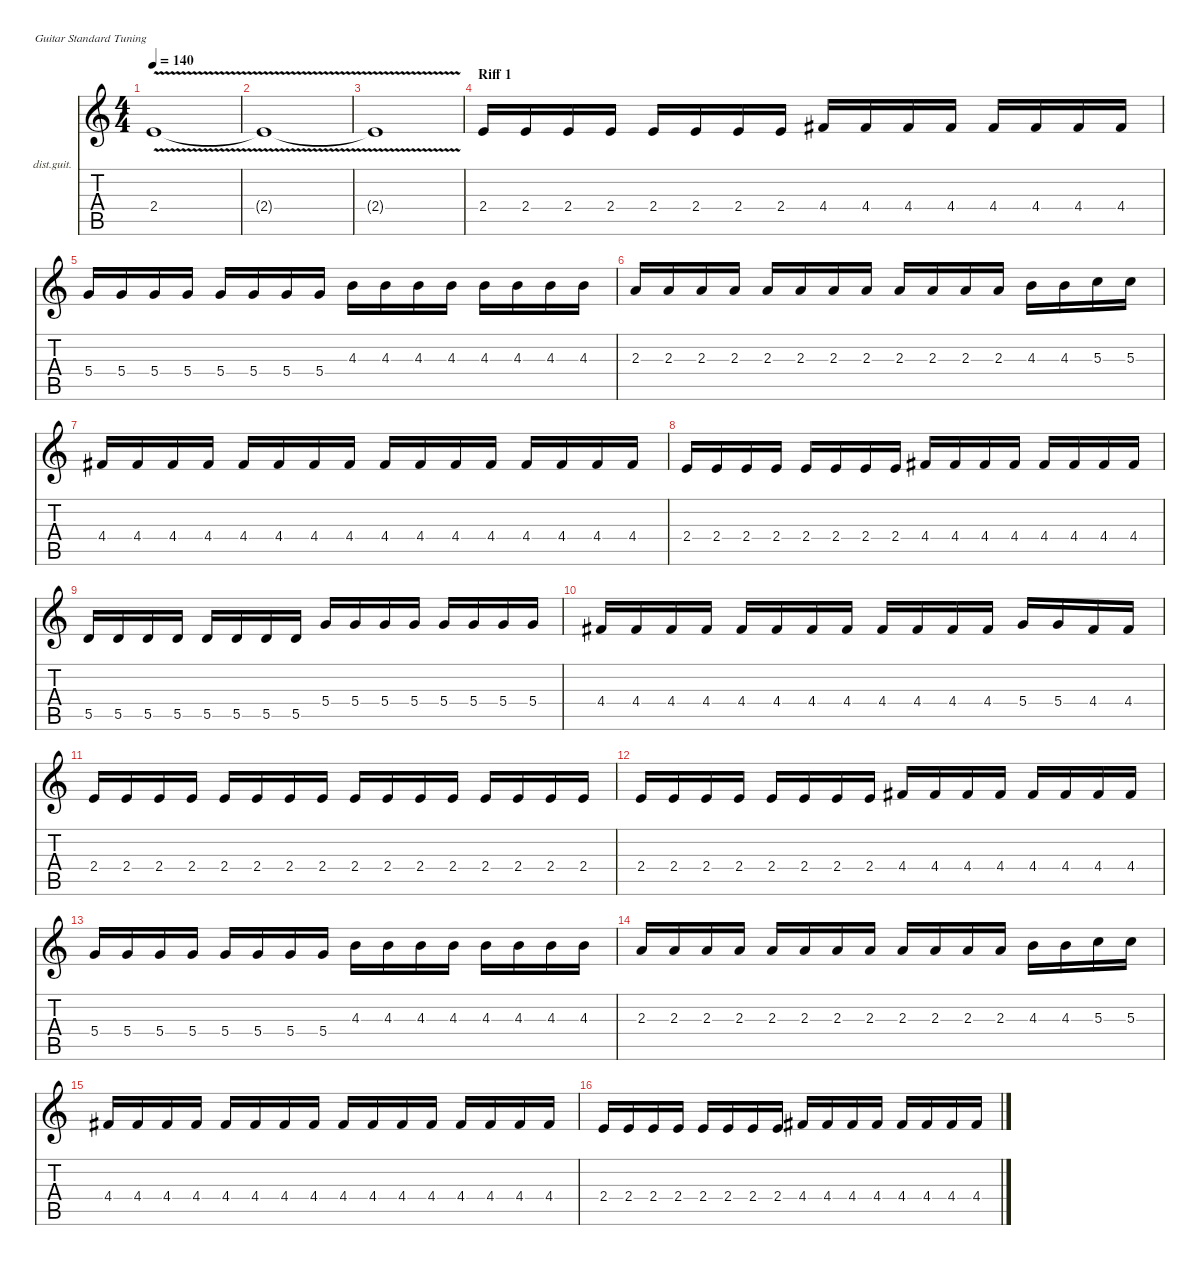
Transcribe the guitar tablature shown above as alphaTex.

\defaultSystemsLayout 4
\hideDynamics
\bracketExtendMode nobrackets
\firstSystemTrackNameOrientation horizontal
\otherSystemsTrackNameOrientation horizontal
\track ("Lead Guitar" "dist.guit.") {instrument distortionguitar}
\staff {score tabs}
\tuning (E4 B3 G3 D3 A2 E2)
\ts (4 4)
\tempo 140
\clef g2
\ks c
2.4{v t}.1{dy f} |
2.4{v t}.1 |
2.4{v t}.1 |
\section ("" "Riff 1")
2.4.16{dy mf} 2.4.16 2.4.16 2.4.16 2.4.16 2.4.16 2.4.16 2.4.16 4.4{acc #}.16 4.4{acc #}.16 4.4{acc #}.16 4.4{acc #}.16 4.4{acc #}.16 4.4{acc #}.16 4.4{acc #}.16 4.4{acc #}.16 |
5.4.16 5.4.16 5.4.16 5.4.16 5.4.16 5.4.16 5.4.16 5.4.16 4.3.16 4.3.16 4.3.16 4.3.16 4.3.16 4.3.16 4.3.16 4.3.16 |
2.3.16 2.3.16 2.3.16 2.3.16 2.3.16 2.3.16 2.3.16 2.3.16 2.3.16 2.3.16 2.3.16 2.3.16 4.3.16 4.3.16 5.3.16 5.3.16 |
4.4{acc #}.16 4.4{acc #}.16 4.4{acc #}.16 4.4{acc #}.16 4.4{acc #}.16 4.4{acc #}.16 4.4{acc #}.16 4.4{acc #}.16 4.4{acc #}.16 4.4{acc #}.16 4.4{acc #}.16 4.4{acc #}.16 4.4{acc #}.16 4.4{acc #}.16 4.4{acc #}.16 4.4{acc #}.16 |
2.4.16 2.4.16 2.4.16 2.4.16 2.4.16 2.4.16 2.4.16 2.4.16 4.4{acc #}.16 4.4{acc #}.16 4.4{acc #}.16 4.4{acc #}.16 4.4{acc #}.16 4.4{acc #}.16 4.4{acc #}.16 4.4{acc #}.16 |
5.5.16 5.5.16 5.5.16 5.5.16 5.5.16 5.5.16 5.5.16 5.5.16 5.4.16 5.4.16 5.4.16 5.4.16 5.4.16 5.4.16 5.4.16 5.4.16 |
4.4{acc #}.16 4.4{acc #}.16 4.4{acc #}.16 4.4{acc #}.16 4.4{acc #}.16 4.4{acc #}.16 4.4{acc #}.16 4.4{acc #}.16 4.4{acc #}.16 4.4{acc #}.16 4.4{acc #}.16 4.4{acc #}.16 5.4.16 5.4.16 4.4{acc #}.16 4.4{acc #}.16 |
2.4.16 2.4.16 2.4.16 2.4.16 2.4.16 2.4.16 2.4.16 2.4.16 2.4.16 2.4.16 2.4.16 2.4.16 2.4.16 2.4.16 2.4.16 2.4.16 |
2.4.16 2.4.16 2.4.16 2.4.16 2.4.16 2.4.16 2.4.16 2.4.16 4.4{acc #}.16 4.4{acc #}.16 4.4{acc #}.16 4.4{acc #}.16 4.4{acc #}.16 4.4{acc #}.16 4.4{acc #}.16 4.4{acc #}.16 |
5.4.16 5.4.16 5.4.16 5.4.16 5.4.16 5.4.16 5.4.16 5.4.16 4.3.16 4.3.16 4.3.16 4.3.16 4.3.16 4.3.16 4.3.16 4.3.16 |
2.3.16 2.3.16 2.3.16 2.3.16 2.3.16 2.3.16 2.3.16 2.3.16 2.3.16 2.3.16 2.3.16 2.3.16 4.3.16 4.3.16 5.3.16 5.3.16 |
4.4{acc #}.16 4.4{acc #}.16 4.4{acc #}.16 4.4{acc #}.16 4.4{acc #}.16 4.4{acc #}.16 4.4{acc #}.16 4.4{acc #}.16 4.4{acc #}.16 4.4{acc #}.16 4.4{acc #}.16 4.4{acc #}.16 4.4{acc #}.16 4.4{acc #}.16 4.4{acc #}.16 4.4{acc #}.16 |
2.4.16 2.4.16 2.4.16 2.4.16 2.4.16 2.4.16 2.4.16 2.4.16 4.4{acc #}.16 4.4{acc #}.16 4.4{acc #}.16 4.4{acc #}.16 4.4{acc #}.16 4.4{acc #}.16 4.4{acc #}.16 4.4{acc #}.16
